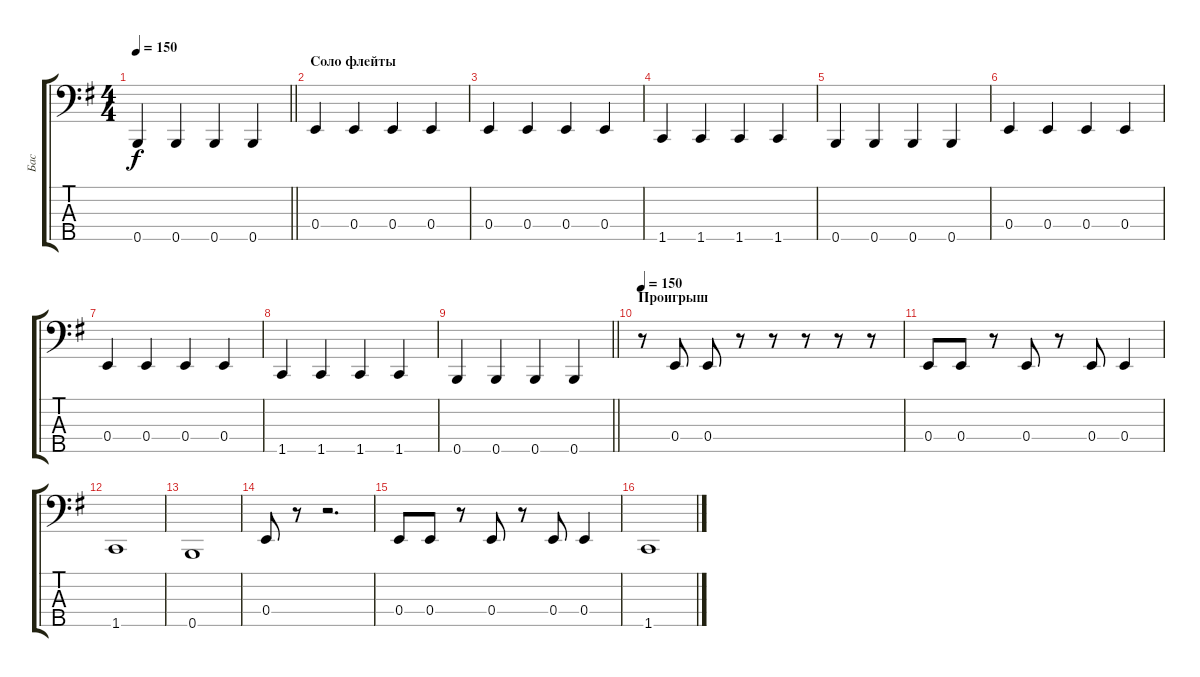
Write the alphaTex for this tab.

\track ("Бас" "Бас") {instrument electricbassfinger}
\staff {score tabs}
\tuning (G2 D2 A1 E1 B0) {hide}
\ts (4 4)
\tempo 150
\clef f4
\barLineRight lightlight
\ks eminor
0.5.4{dy f} 0.5.4 0.5.4 0.5.4 |
\section ("" "Соло флейты")
0.4.4 0.4.4 0.4.4 0.4.4 |
0.4.4 0.4.4 0.4.4 0.4.4 |
1.5.4 1.5.4 1.5.4 1.5.4 |
0.5.4 0.5.4 0.5.4 0.5.4 |
0.4.4 0.4.4 0.4.4 0.4.4 |
0.4.4 0.4.4 0.4.4 0.4.4 |
1.5.4 1.5.4 1.5.4 1.5.4 |
\barLineRight lightlight
0.5.4 0.5.4 0.5.4 0.5.4 |
\section ("" "Проигрыш")
\tempo 150
r.8 0.4.8 0.4.8 r.8 r.8 r.8 r.8 r.8 |
0.4.8 0.4.8 r.8 0.4.8 r.8 0.4.8 0.4.4 |
1.5.1 |
0.5.1 |
0.4.8 r.8 r.2{d} |
0.4.8 0.4.8 r.8 0.4.8 r.8 0.4.8 0.4.4 |
1.5.1
